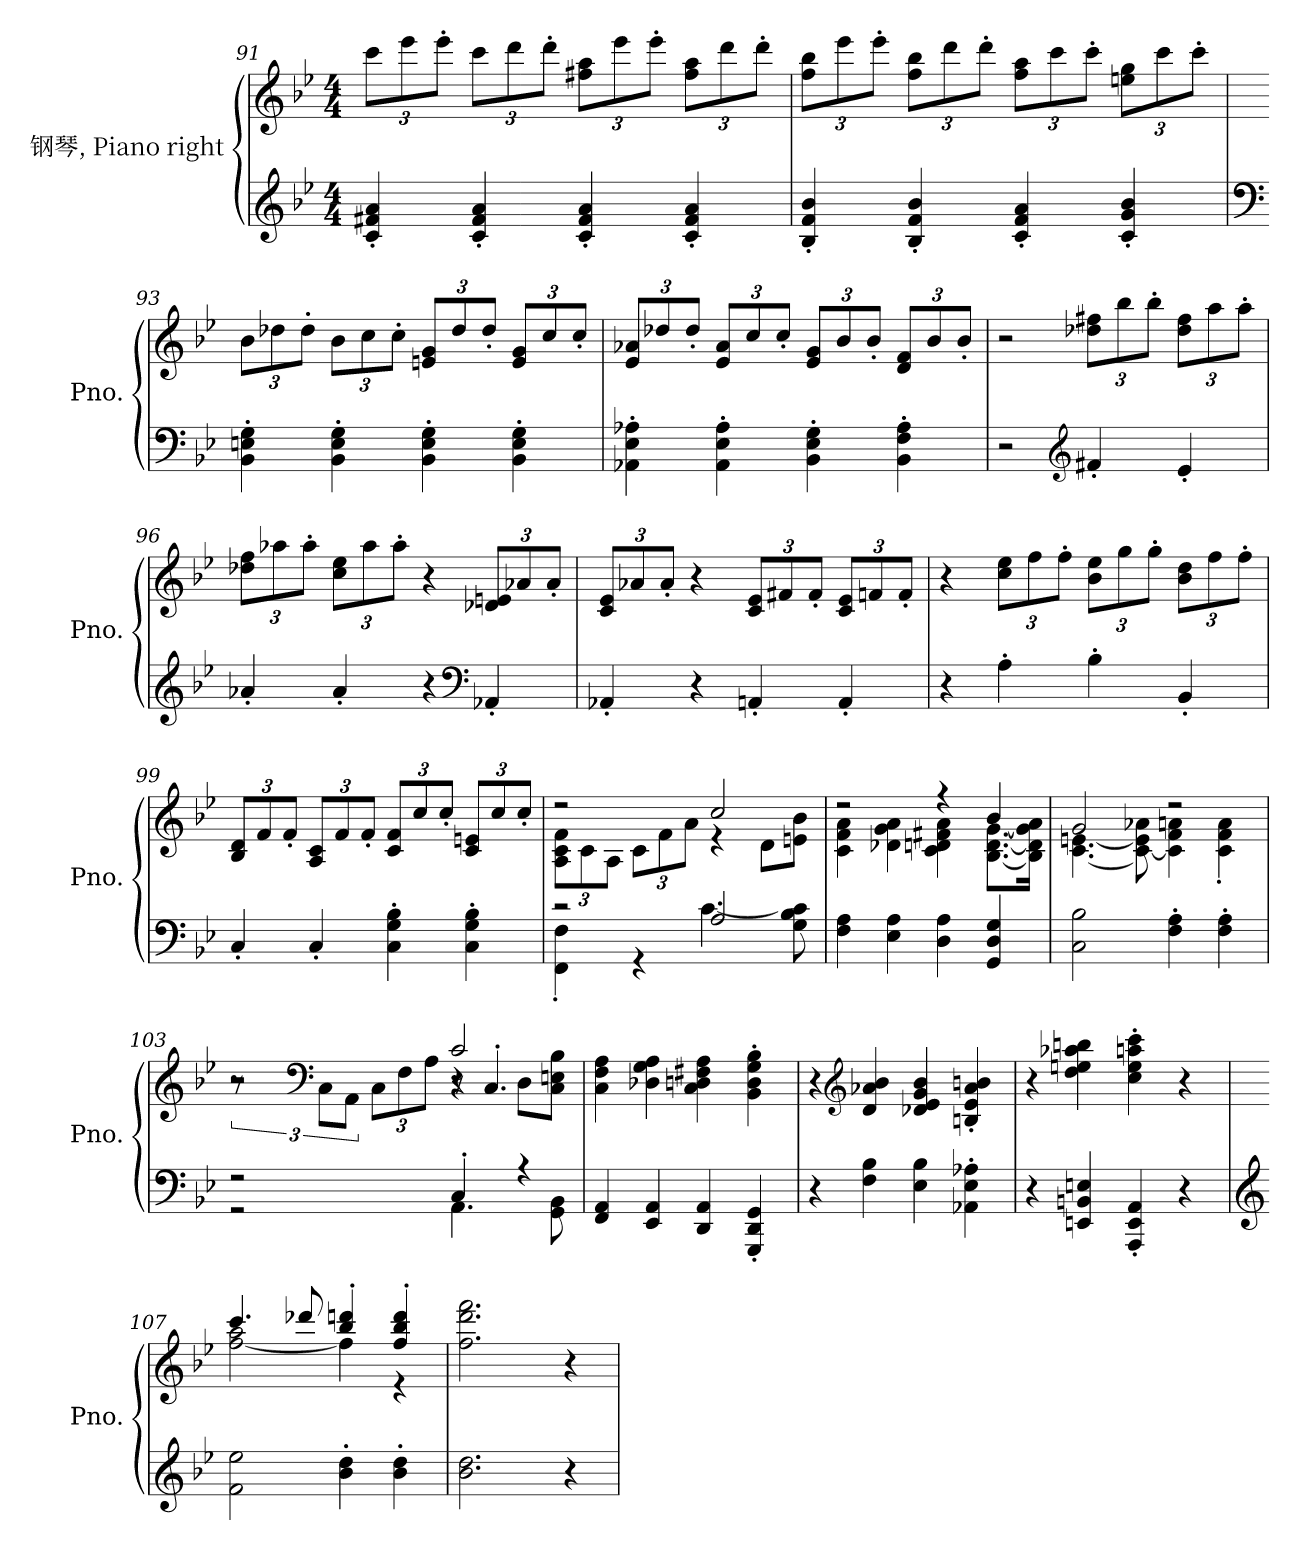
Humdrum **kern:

**kern	**kern
*part1	*part1
*staff2	*staff1
*I"钢琴, Piano right	*
*I'Pno.	*
!!LO:LB:g=z
*clefG2	*clefG2
*k[b-e-]	*k[b-e-]
*M4/4	*M4/4
*MM96	*MM96
*	*Xbrackettup
=91	=91
4c/' 4f#X/' 4a/'	12ccc\L
.	12eee-\
.	12eee-'\J
4c/' 4f#/' 4a/'	12ccc\L
.	12ddd\
.	12ddd'\J
4c/' 4f#/' 4a/'	12ff#X\ 12aa\L
.	12eee-\
.	12eee-'\J
4c/' 4f#/' 4a/'	12ff#\ 12aa\L
.	12ddd\
.	12ddd'\J
=92	=92
4B-/' 4f/' 4b-/'	12ff\ 12bb-\L
.	12eee-\
.	12eee-'\J
4B-/' 4f/' 4b-/'	12ff\ 12bb-\L
*	*MM94
.	12ddd\
.	12ddd'\J
4c/' 4f/' 4a/'	12ff\ 12aa\L
.	12ccc\
.	12ccc'\J
4c/' 4g/' 4b-/'	12een\ 12gg\L
.	12ccc\
.	12ccc'\J
!!LO:LB:g=z
=93	=93
*clefF4	*
*	*MM93
4BB-\' 4En\' 4G\'	12b-\L
.	12dd-X\
.	12dd-'\J
4BB-\' 4E\' 4G\'	12b-\L
.	12cc\
.	12cc'\J
4BB-\' 4E\' 4G\'	12en/ 12g/L
.	12dd-/
.	12dd-'/J
4BB-\' 4E\' 4G\'	12e/ 12g/L
.	12cc/
.	12cc'/J
=94	=94
4AA-X\' 4E-\' 4A-X\'	12e-/ 12a-X/L
.	12dd-X/
.	12dd-'/J
4AA-\' 4E-\' 4A-\'	12e-/ 12a-/L
.	12cc/
*	*MM90
.	12cc'/J
4BB-\' 4E-\' 4G\'	12e-/ 12g/L
.	12b-/
.	12b-'/J
4BB-\' 4F\' 4A-\'	12d/ 12f/L
.	12b-/
.	12b-'/J
=95	=95
*	*MM92
2r	2r
*clefG2	*
*	*MM93
4f#X'/	12dd-X\ 12ff#X\L
.	12bb-\
.	12bb-'\J
4e-'/	12dd-\ 12ff#\L
.	12aa\
.	12aa'\J
!!LO:LB:g=z
=96	=96
4a-X'/	12dd-X\ 12ff\L
.	12aa-X\
.	12aa-'\J
4a-'/	12cc\ 12ee-\L
.	12aa-\
*	*MM90
.	12aa-'\J
4r	4r
*clefF4	*
*	*MM91
4AA-X'/	12d-X/ 12en/L
.	12a-X/
.	12a-'/J
=97	=97
*	*MM89
4AA-X'/	12c/ 12e-/L
.	12a-X/
.	12a-'/J
4r	4r
*	*MM87
4AAn'/	12c/ 12e-/L
.	12f#X/
.	12f#'/J
*	*MM80
4AA'/	12c/ 12e-/L
.	12fn/
.	12f'/J
=98	=98
*	*MM87
4r	4r
*	*MM90
4A'\	12cc\ 12ee-\L
.	12ff\
.	12ff'\J
4B-'\	12b-\ 12ee-\L
.	12gg\
.	12gg'\J
4BB-'/	12b-\ 12dd\L
.	12ff\
*	*MM86
.	12ff'\J
!!LO:LB:g=z
=99	=99
*	*MM89
4C'/	12B-/ 12d/L
.	12f/
.	12f'/J
4C'/	12A/ 12c/L
*	*MM88
.	12f/
*	*MM83
.	12f'/J
*	*MM87
4C\' 4G\' 4B-\'	12c/ 12f/L
.	12cc/
.	12cc'/J
4C\' 4G\' 4B-\'	12c/ 12en/L
.	12cc/
*	*MM77
.	12cc'/J
=100	=100
*	*MM84
*^	*^
2r	4FF\' 4F\'	2r	12A\ 12c\ 12f\L
.	.	.	12c\
.	.	.	12A\J
.	4r	.	12c\L
.	.	.	12f\
.	.	.	12a\J
*	*	*MM88	*
2A/	[4.c\	2cc/	4r
.	.	.	8d\L
*	*	*MM82	*
.	8G\ 8B-\ 8c\]	.	8en\ 8b-\J
*v	*v	*	*
=101	=101	=101
*	*MM86	*
4F\ 4A\	2r	4c\ 4f\ 4a\
4E-\ 4A\	.	4d-X\ 4g\ 4a\
4D\ 4A\	4r	4c\ 4dn\ 4f#X\ 4a\
4GG/ 4D/ 4G/	4b-/	[8.B-\ [8.d\ [8.g\L
.	.	16B-\] 16d\] 16g\] 16a\Jk
=102	=102	=102
*	*MM87	*
2C\ 2B-\	2g/	[4.c\ [4.en\
.	.	8c\_ 8e\] 8a-X\
4F\' 4A\'	2r	4c\] 4f\ 4an\
4F\' 4A\'	.	4c\' 4f\' 4a\'
!!LO:PB:g=z
=103	=103	=103
*^	*	*
*	*	*	*brackettup
*v	*v	*	*
*	*v	*v
*	*MM84
*^	*^
*	*	*	*^
2r	2r	2r	12r	2r
*	*	*clefF4	*	*
.	.	.	12C\L	.
.	.	.	12AA\J	.
*	*	*	*Xbrackettup	*
.	.	.	12C\L	.
.	.	.	12F\	.
.	.	.	12A\J	.
*	*	*MM88	*	*
4C'/	4.AA\	2c/	4r	8r
.	.	.	.	4.C'/
4r	.	.	8D\L	.
*	*	*MM82	*	*
.	8GG\ 8BB-\	.	8C\ 8En\ 8B-\J	.
*v	*v	*	*	*
*	*v	*v	*v
=104	=104
*	*MM86
4FF/ 4AA/	4C\ 4F\ 4A\
4EE-/ 4AA/	4D-X\ 4G\ 4A\
4DD/ 4AA/	4C\ 4Dn\ 4F#X\ 4A\
4GGG/' 4DD/' 4GG/'	4BB-\' 4D\' 4G\' 4B-\'
=105	=105
4r	4r
*	*clefG2
*	*MM86
4F\ 4B-\	4d/ 4a-X/ 4b-/
4E-\ 4B-\	4d-X/ 4e-/ 4g/ 4b-/
4AA-X\' 4E-\' 4A-X\'	4Bn/' 4e-/' 4a-/' 4bn/'
=106	=106
4r	4r
4EEn/ 4BBn/ 4En/	4dd\ 4een\ 4aa-X\ 4bbn\
4AAA/' 4EE/' 4AA/'	4cc\' 4ee\' 4aan\' 4ccc\'
4r	4r
!!LO:LB:g=z
=107	=107
*clefG2	*
*	*MM87
*	*^
2f\ 2ee-\	4.ccc/	[2ff\ 2aa\
.	8ddd-X/	.
4b-\' 4dd\'	4bb-/' 4dddn/'	4ff\]
*	*MM76	*
4b-\' 4dd\'	4ff/' 4bb-/' 4ddd/'	4r
*	*v	*v
=108	=108
2.b-\ 2.dd\	2.ff\ 2.ddd\ 2.fff\
4r	4r
=	=
*-	*-
